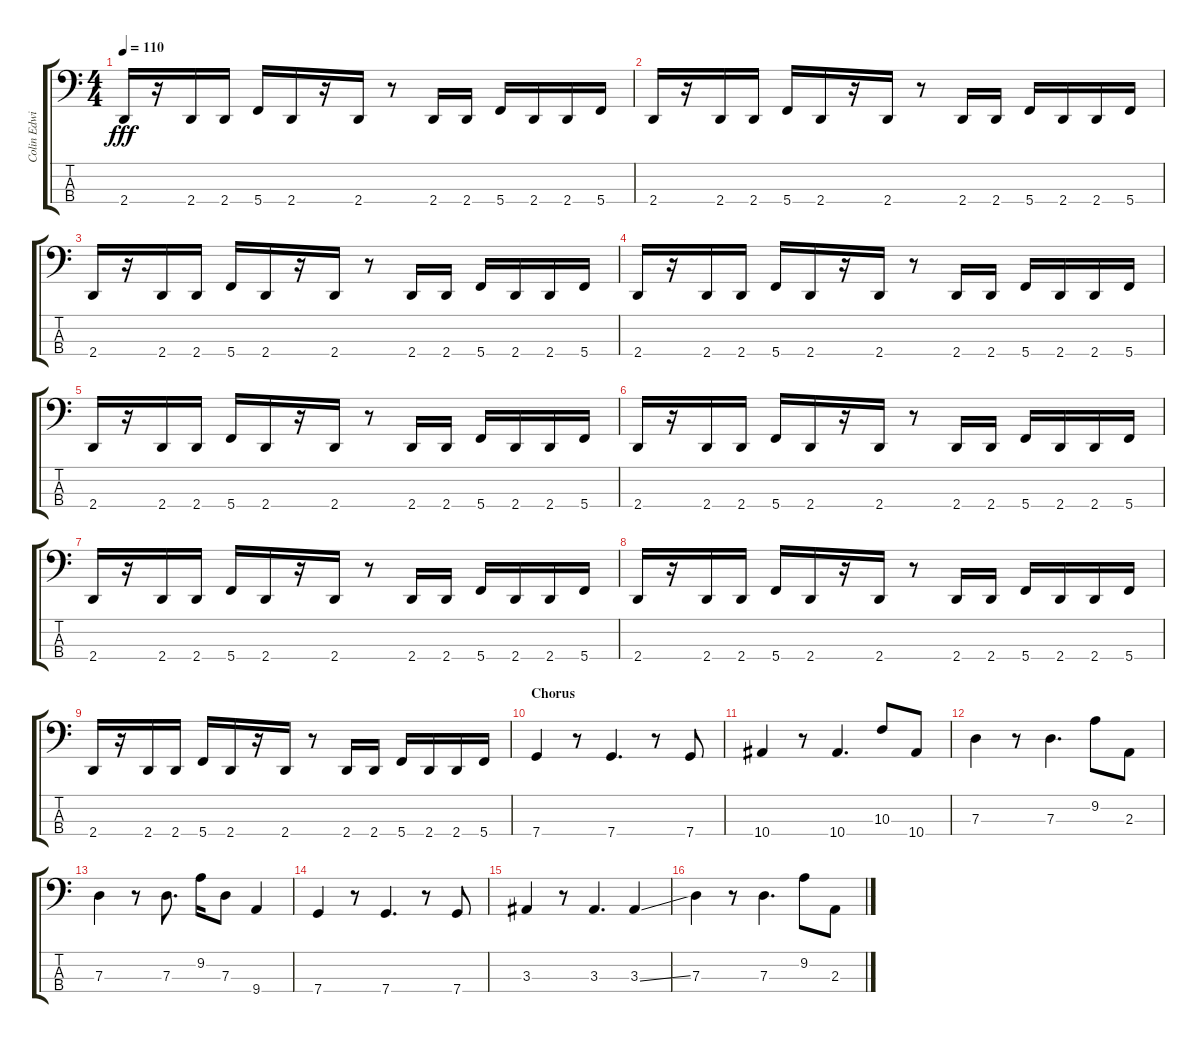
\track ("Colin Edwin - Bass" "Colin Edwi") {instrument electricbassfinger}
\staff {score tabs}
\tuning (F2 C2 G1 C1) {hide}
\ts (4 4)
\tempo 110
\clef f4
\ks c
2.4.16{dy fff} r.16 2.4.16 2.4.16 5.4.16 2.4.16 r.16 2.4.16 r.8 2.4.16 2.4.16 5.4.16 2.4.16 2.4.16 5.4.16 |
2.4.16 r.16 2.4.16 2.4.16 5.4.16 2.4.16 r.16 2.4.16 r.8 2.4.16 2.4.16 5.4.16 2.4.16 2.4.16 5.4.16 |
2.4.16 r.16 2.4.16 2.4.16 5.4.16 2.4.16 r.16 2.4.16 r.8 2.4.16 2.4.16 5.4.16 2.4.16 2.4.16 5.4.16 |
2.4.16 r.16 2.4.16 2.4.16 5.4.16 2.4.16 r.16 2.4.16 r.8 2.4.16 2.4.16 5.4.16 2.4.16 2.4.16 5.4.16 |
2.4.16 r.16 2.4.16 2.4.16 5.4.16 2.4.16 r.16 2.4.16 r.8 2.4.16 2.4.16 5.4.16 2.4.16 2.4.16 5.4.16 |
2.4.16 r.16 2.4.16 2.4.16 5.4.16 2.4.16 r.16 2.4.16 r.8 2.4.16 2.4.16 5.4.16 2.4.16 2.4.16 5.4.16 |
2.4.16 r.16 2.4.16 2.4.16 5.4.16 2.4.16 r.16 2.4.16 r.8 2.4.16 2.4.16 5.4.16 2.4.16 2.4.16 5.4.16 |
2.4.16 r.16 2.4.16 2.4.16 5.4.16 2.4.16 r.16 2.4.16 r.8 2.4.16 2.4.16 5.4.16 2.4.16 2.4.16 5.4.16 |
2.4.16 r.16 2.4.16 2.4.16 5.4.16 2.4.16 r.16 2.4.16 r.8 2.4.16 2.4.16 5.4.16 2.4.16 2.4.16 5.4.16 |
\section ("" "Chorus")
7.4.4 r.8 7.4.4{d} r.8 7.4.8 |
10.4.4 r.8 10.4.4{d} 10.3.8 10.4.8 |
7.3.4 r.8 7.3.4{d} 9.2.8 2.3.8 |
7.3.4 r.8 7.3.8{d} 9.2.16 7.3.8 9.4.4 |
7.4.4 r.8 7.4.4{d} r.8 7.4.8 |
3.3.4 r.8 3.3.4{d} 3.3{ss}.4 |
7.3.4 r.8 7.3.4{d} 9.2.8 2.3.8
